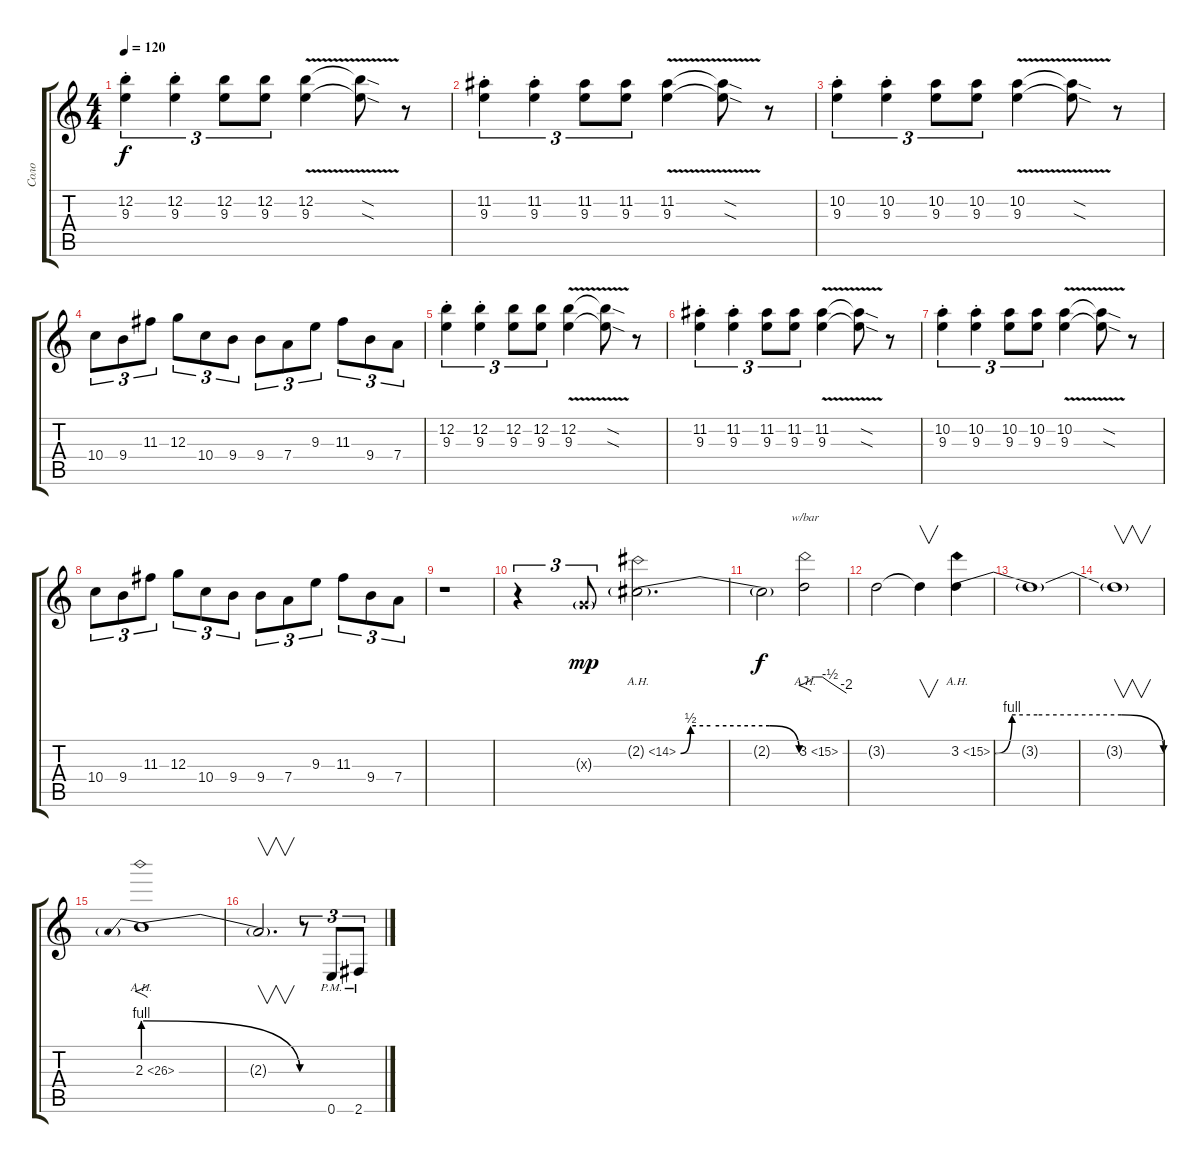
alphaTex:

\track ("Соло" "Соло") {instrument distortionguitar}
\staff {score tabs}
\tuning (E4 B3 G3 D3 A2 E2) {hide}
\ts (4 4)
\tempo 120
\clef g2
\ks c
(12.2{st} 9.3{st}).4{tu (3 2) dy f} (12.2{st} 9.3{st}).4{tu (3 2)} (12.2 9.3).8{tu (3 2)} (12.2 9.3).8{tu (3 2)} (12.2{v} 9.3{v}).4 (12.2{sod t} 9.3{sod t}).8 r.8 |
(11.2{st} 9.3{st}).4{tu (3 2)} (11.2{st} 9.3{st}).4{tu (3 2)} (11.2 9.3).8{tu (3 2)} (11.2 9.3).8{tu (3 2)} (11.2{v} 9.3{v}).4 (11.2{sod t} 9.3{sod t}).8 r.8 |
(10.2{st} 9.3{st}).4{tu (3 2)} (10.2{st} 9.3{st}).4{tu (3 2)} (10.2 9.3).8{tu (3 2)} (10.2 9.3).8{tu (3 2)} (10.2{v} 9.3{v}).4 (10.2{sod t} 9.3{sod t}).8 r.8 |
10.4.8{tu (3 2)} 9.4.8{tu (3 2)} 11.3.8{tu (3 2)} 12.3.8{tu (3 2)} 10.4.8{tu (3 2)} 9.4.8{tu (3 2)} 9.4.8{tu (3 2)} 7.4.8{tu (3 2)} 9.3.8{tu (3 2)} 11.3.8{tu (3 2)} 9.4.8{tu (3 2)} 7.4.8{tu (3 2)} |
(12.2{st} 9.3{st}).4{tu (3 2)} (12.2{st} 9.3{st}).4{tu (3 2)} (12.2 9.3).8{tu (3 2)} (12.2 9.3).8{tu (3 2)} (12.2{v} 9.3{v}).4 (12.2{sod t} 9.3{sod t}).8 r.8 |
(11.2{st} 9.3{st}).4{tu (3 2)} (11.2{st} 9.3{st}).4{tu (3 2)} (11.2 9.3).8{tu (3 2)} (11.2 9.3).8{tu (3 2)} (11.2{v} 9.3{v}).4 (11.2{sod t} 9.3{sod t}).8 r.8 |
(10.2{st} 9.3{st}).4{tu (3 2)} (10.2{st} 9.3{st}).4{tu (3 2)} (10.2 9.3).8{tu (3 2)} (10.2 9.3).8{tu (3 2)} (10.2{v} 9.3{v}).4 (10.2{sod t} 9.3{sod t}).8 r.8 |
10.4.8{tu (3 2)} 9.4.8{tu (3 2)} 11.3.8{tu (3 2)} 12.3.8{tu (3 2)} 10.4.8{tu (3 2)} 9.4.8{tu (3 2)} 9.4.8{tu (3 2)} 7.4.8{tu (3 2)} 9.3.8{tu (3 2)} 11.3.8{tu (3 2)} 9.4.8{tu (3 2)} 7.4.8{tu (3 2)} |
r.1 |
r.4{tu (3 2)} 0.3{g x}.8{tu (3 2) dy mp} 2.2{be (custom 0 0 5 2 15 2 45 2 60 0) ah 12 g}.2{d} |
2.2{t}.2{dy f} 3.2{ah 12}.2{f tbe (custom default 0 0 15 0 25 0 36 -2 60 -8)} |
3.2{t}.2 3.2{t}.4{v} 3.2{be (custom 0 0 6 4 15 4 45 4 60 0) ah 12}.4 |
3.2{t}.1 |
3.2{t}.1{v} |
2.3{be (prebendrelease 0 4 60 0) ah 24}.1{f} |
2.3{t}.2{v d} r.8{tu (3 2)} 0.6{pm}.8{tu (3 2)} 2.6{pm}.8{tu (3 2)}
